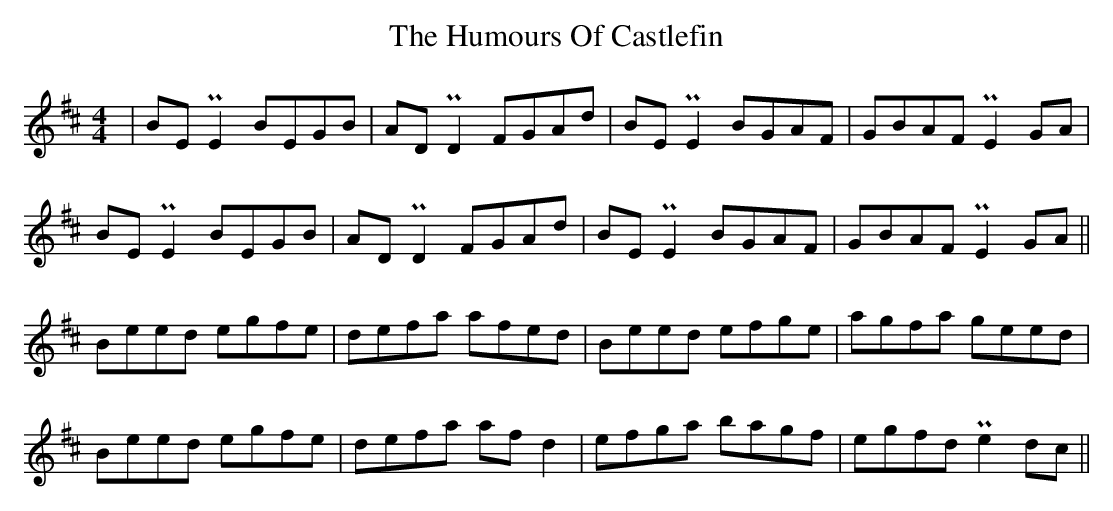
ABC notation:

X:1
T: The Humours Of Castlefin
M: 4/4
L: 1/8
K: Edor
|BE PE2 BEGB|AD PD2 FGAd|BE PE2 BGAF|GBAF PE2GA|
BE PE2 BEGB|AD PD2 FGAd|BE PE2 BGAF|GBAF PE2GA||
Beed egfe|defa afed|Beed efge|agfa geed|
Beed egfe|defa afd2|efga bagf|egfd Pe2dc||
